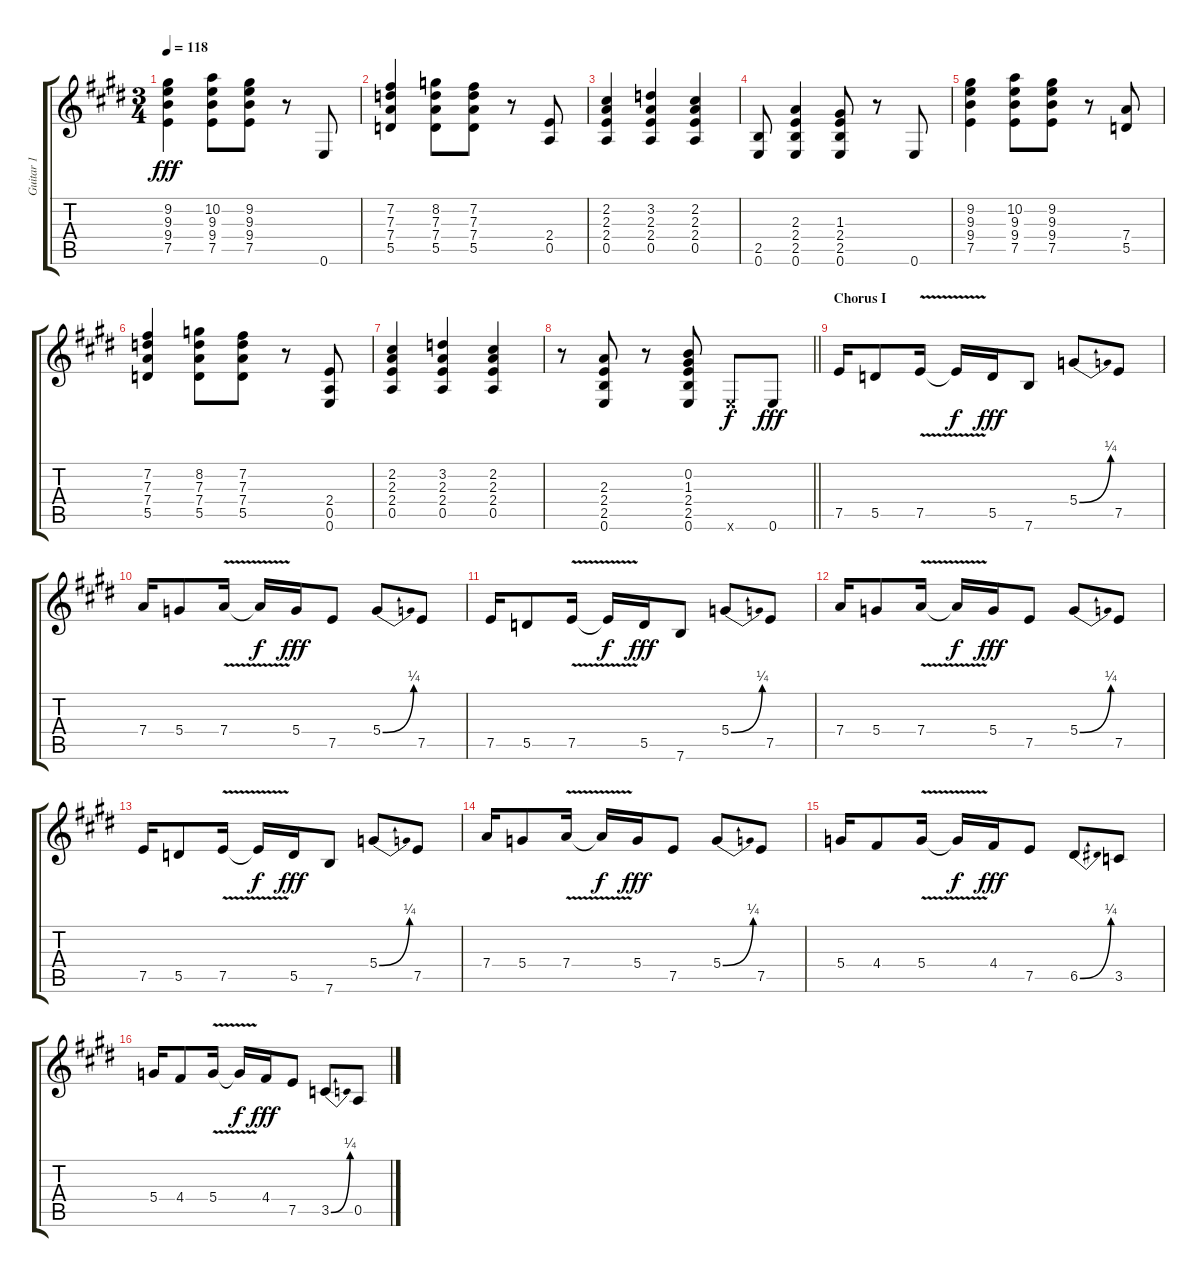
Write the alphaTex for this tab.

\track ("Guitar 1" "Guitar 1") {instrument distortionguitar}
\staff {score tabs}
\tuning (E4 B3 G3 D3 A2 E2) {hide}
\ts (3 4)
\tempo 118
\clef g2
\ks e
(9.2 9.3 9.4 7.5).4{dy fff} (10.2 9.3 9.4 7.5).8 (9.2 9.3 9.4 7.5).8 r.8 0.6.8 |
(7.2 7.3 7.4 5.5).4 (8.2 7.3 7.4 5.5).8 (7.2 7.3 7.4 5.5).8 r.8 (2.4 0.5).8 |
(2.2 2.3 2.4 0.5).4 (3.2 2.3 2.4 0.5).4 (2.2 2.3 2.4 0.5).4 |
(2.5 0.6).8 (2.3 2.4 2.5 0.6).4 (1.3 2.4 2.5 0.6).8 r.8 0.6.8 |
(9.2 9.3 9.4 7.5).4 (10.2 9.3 9.4 7.5).8 (9.2 9.3 9.4 7.5).8 r.8 (7.4 5.5).8 |
(7.2 7.3 7.4 5.5).4 (8.2 7.3 7.4 5.5).8 (7.2 7.3 7.4 5.5).8 r.8 (2.4 0.5 0.6).8 |
(2.2 2.3 2.4 0.5).4 (3.2 2.3 2.4 0.5).4 (2.2 2.3 2.4 0.5).4 |
\barLineRight lightlight
r.8 (2.3 2.4 2.5 0.6).8 r.8 (0.2 1.3 2.4 2.5 0.6).8 0.6{x}.8{dy f} 0.6.8{dy fff} |
\section ("" "Chorus I")
7.5.16 5.5.8 7.5{v}.16 7.5{t}.16{dy f} 5.5.16{dy fff} 7.6.8 5.4{be (bend 0 0 60 1)}.8 7.5.8 |
7.4.16 5.4.8 7.4{v}.16 7.4{t}.16{dy f} 5.4.16{dy fff} 7.5.8 5.4{be (bend 0 0 60 1)}.8 7.5.8 |
7.5.16 5.5.8 7.5{v}.16 7.5{t}.16{dy f} 5.5.16{dy fff} 7.6.8 5.4{be (bend 0 0 60 1)}.8 7.5.8 |
7.4.16 5.4.8 7.4{v}.16 7.4{t}.16{dy f} 5.4.16{dy fff} 7.5.8 5.4{be (bend 0 0 60 1)}.8 7.5.8 |
7.5.16 5.5.8 7.5{v}.16 7.5{t}.16{dy f} 5.5.16{dy fff} 7.6.8 5.4{be (bend 0 0 60 1)}.8 7.5.8 |
7.4.16 5.4.8 7.4{v}.16 7.4{t}.16{dy f} 5.4.16{dy fff} 7.5.8 5.4{be (bend 0 0 60 1)}.8 7.5.8 |
5.4.16 4.4.8 5.4{v}.16 5.4{t}.16{dy f} 4.4.16{dy fff} 7.5.8 6.5{be (bend 0 0 60 1)}.8 3.5.8 |
5.4.16 4.4.8 5.4{v}.16 5.4{t}.16{dy f} 4.4.16{dy fff} 7.5.8 3.5{be (bend 0 0 60 1)}.8 0.5.8
